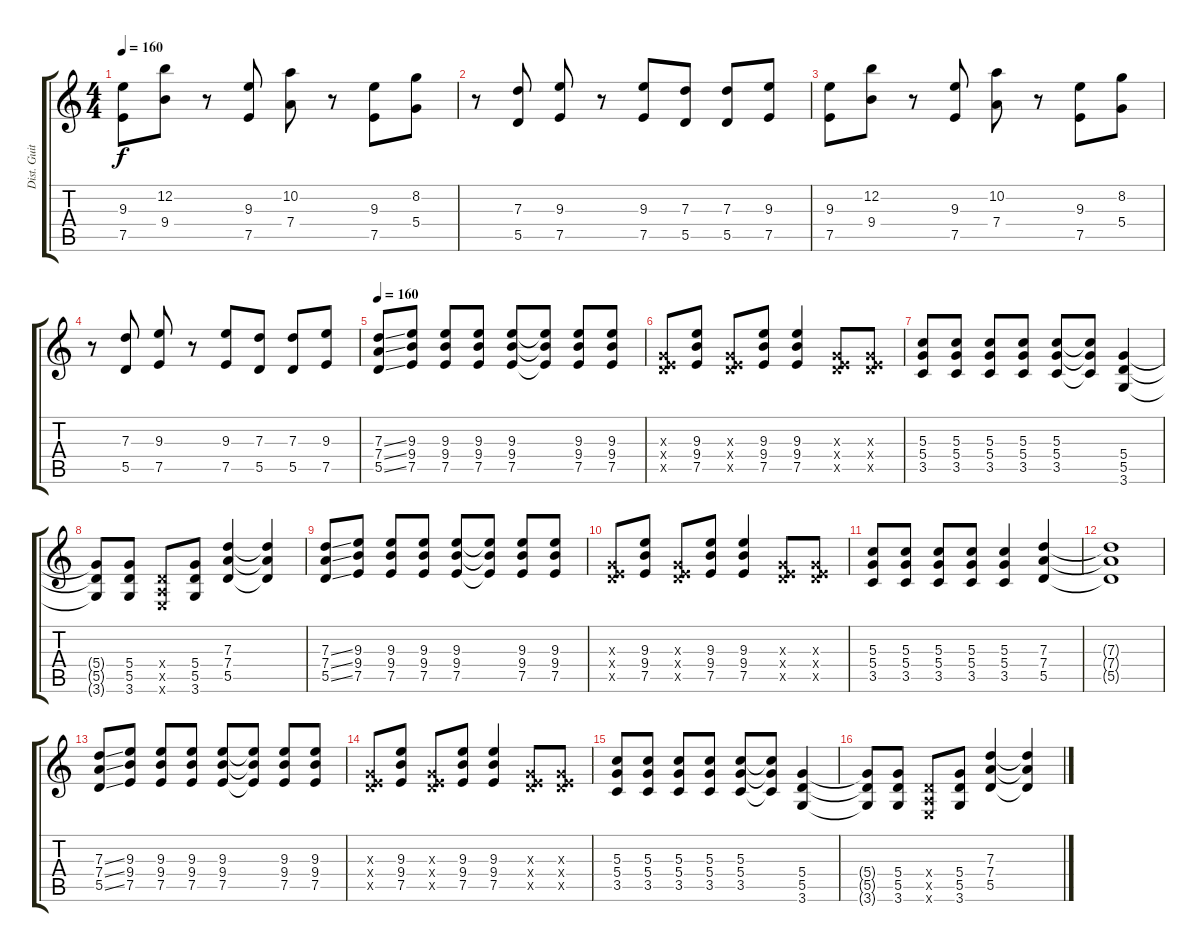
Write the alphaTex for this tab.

\track ("Dist. Guitar 1" "Dist. Guit") {instrument distortionguitar}
\staff {score tabs}
\tuning (E4 B3 G3 D3 A2 E2) {hide}
\ts (4 4)
\tempo 160
\clef g2
\ks c
(9.3 7.5).8{dy f} (12.2 9.4).8 r.8 (9.3 7.5).8 (10.2 7.4).8 r.8 (9.3 7.5).8 (8.2 5.4).8 |
r.8 (7.3 5.5).8 (9.3 7.5).8 r.8 (9.3 7.5).8 (7.3 5.5).8 (7.3 5.5).8 (9.3 7.5).8 |
(9.3 7.5).8 (12.2 9.4).8 r.8 (9.3 7.5).8 (10.2 7.4).8 r.8 (9.3 7.5).8 (8.2 5.4).8 |
r.8 (7.3 5.5).8 (9.3 7.5).8 r.8 (9.3 7.5).8 (7.3 5.5).8 (7.3 5.5).8 (9.3 7.5).8 |
\tempo 160
(7.3{ss} 7.4{ss} 5.5{ss}).8 (9.3 9.4 7.5).8 (9.3 9.4 7.5).8 (9.3 9.4 7.5).8 (9.3 9.4 7.5).8 (9.3{t} 9.4{t} 7.5{t}).8 (9.3 9.4 7.5).8 (9.3 9.4 7.5).8 |
(0.3{x} 0.4{x} 7.5{x}).8 (9.3 9.4 7.5).8 (0.3{x} 0.4{x} 7.5{x}).8 (9.3 9.4 7.5).8 (9.3 9.4 7.5).4 (0.3{x} 0.4{x} 7.5{x}).8 (0.3{x} 0.4{x} 7.5{x}).8 |
(5.3 5.4 3.5).8 (5.3 5.4 3.5).8 (5.3 5.4 3.5).8 (5.3 5.4 3.5).8 (5.3 5.4 3.5).8 (5.3{t} 5.4{t} 3.5{t}).8 (5.4 5.5 3.6).4 |
(5.4{t} 5.5{t} 3.6{t}).8 (5.4 5.5 3.6).8 (0.4{x} 0.5{x} 0.6{x}).8 (5.4 5.5 3.6).8 (7.3 7.4 5.5).4 (7.3{t} 7.4{t} 5.5{t}).4 |
(7.3{ss} 7.4{ss} 5.5{ss}).8 (9.3 9.4 7.5).8 (9.3 9.4 7.5).8 (9.3 9.4 7.5).8 (9.3 9.4 7.5).8 (9.3{t} 9.4{t} 7.5{t}).8 (9.3 9.4 7.5).8 (9.3 9.4 7.5).8 |
(0.3{x} 0.4{x} 7.5{x}).8 (9.3 9.4 7.5).8 (0.3{x} 0.4{x} 7.5{x}).8 (9.3 9.4 7.5).8 (9.3 9.4 7.5).4 (0.3{x} 0.4{x} 7.5{x}).8 (0.3{x} 0.4{x} 7.5{x}).8 |
(5.3 5.4 3.5).8 (5.3 5.4 3.5).8 (5.3 5.4 3.5).8 (5.3 5.4 3.5).8 (5.3 5.4 3.5).4 (7.3 7.4 5.5).4 |
(7.3{t} 7.4{t} 5.5{t}).1 |
(7.3{ss} 7.4{ss} 5.5{ss}).8 (9.3 9.4 7.5).8 (9.3 9.4 7.5).8 (9.3 9.4 7.5).8 (9.3 9.4 7.5).8 (9.3{t} 9.4{t} 7.5{t}).8 (9.3 9.4 7.5).8 (9.3 9.4 7.5).8 |
(0.3{x} 0.4{x} 7.5{x}).8 (9.3 9.4 7.5).8 (0.3{x} 0.4{x} 7.5{x}).8 (9.3 9.4 7.5).8 (9.3 9.4 7.5).4 (0.3{x} 0.4{x} 7.5{x}).8 (0.3{x} 0.4{x} 7.5{x}).8 |
(5.3 5.4 3.5).8 (5.3 5.4 3.5).8 (5.3 5.4 3.5).8 (5.3 5.4 3.5).8 (5.3 5.4 3.5).8 (5.3{t} 5.4{t} 3.5{t}).8 (5.4 5.5 3.6).4 |
(5.4{t} 5.5{t} 3.6{t}).8 (5.4 5.5 3.6).8 (0.4{x} 0.5{x} 0.6{x}).8 (5.4 5.5 3.6).8 (7.3 7.4 5.5).4 (7.3{t} 7.4{t} 5.5{t}).4
